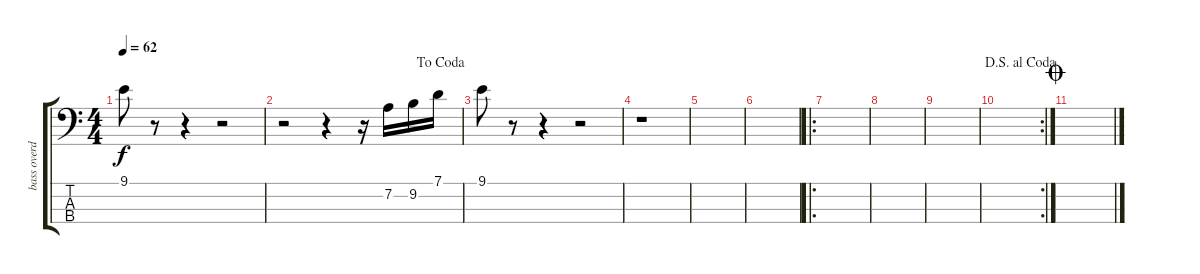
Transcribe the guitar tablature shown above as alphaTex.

\track ("bass overdub" "bass overd") {instrument electricbassfinger}
\staff {score tabs}
\tuning (G2 D2 A1 E1) {hide}
\ts (4 4)
\tempo 62
\clef f4
\ks c
9.1.8{dy f} r.8 r.4 r.2 |
\jump dacoda
r.2 r.4 r.16 7.2.16 9.2.16 7.1.16 |
9.1.8 r.8 r.4 r.2 |
r.1 |
|
|
\ro
|
|
|
\rc 2
\jump dalsegnoalcoda
|
\jump coda
